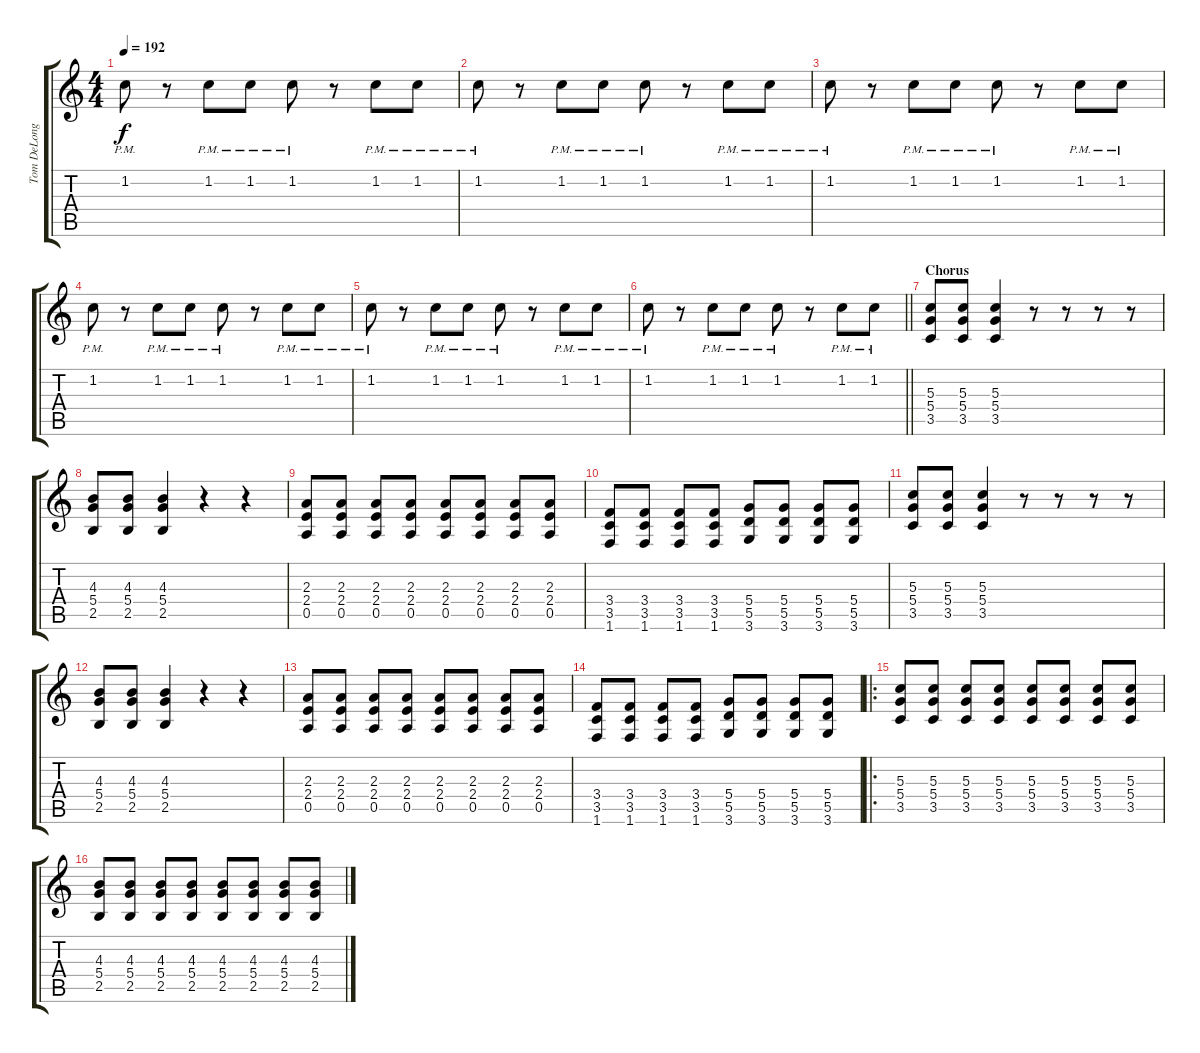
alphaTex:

\track ("Tom DeLonge (Lead)" "Tom DeLong") {instrument overdrivenguitar}
\staff {score tabs}
\tuning (E4 B3 G3 D3 A2 E2) {hide}
\ts (4 4)
\tempo 192
\clef g2
\ks c
1.2{pm}.8{dy f} r.8 1.2{pm}.8 1.2{pm}.8 1.2{pm}.8 r.8 1.2{pm}.8 1.2{pm}.8 |
1.2{pm}.8 r.8 1.2{pm}.8 1.2{pm}.8 1.2{pm}.8 r.8 1.2{pm}.8 1.2{pm}.8 |
1.2{pm}.8 r.8 1.2{pm}.8 1.2{pm}.8 1.2{pm}.8 r.8 1.2{pm}.8 1.2{pm}.8 |
1.2{pm}.8 r.8 1.2{pm}.8 1.2{pm}.8 1.2{pm}.8 r.8 1.2{pm}.8 1.2{pm}.8 |
1.2{pm}.8 r.8 1.2{pm}.8 1.2{pm}.8 1.2{pm}.8 r.8 1.2{pm}.8 1.2{pm}.8 |
\barLineRight lightlight
1.2{pm}.8 r.8 1.2{pm}.8 1.2{pm}.8 1.2{pm}.8 r.8 1.2{pm}.8 1.2{pm}.8 |
\section ("" "Chorus")
(5.3 5.4 3.5).8 (5.3 5.4 3.5).8 (5.3 5.4 3.5).4 r.8 r.8 r.8 r.8 |
(4.3 5.4 2.5).8 (4.3 5.4 2.5).8 (4.3 5.4 2.5).4 r.4 r.4 |
(2.3 2.4 0.5).8 (2.3 2.4 0.5).8 (2.3 2.4 0.5).8 (2.3 2.4 0.5).8 (2.3 2.4 0.5).8 (2.3 2.4 0.5).8 (2.3 2.4 0.5).8 (2.3 2.4 0.5).8 |
(3.4 3.5 1.6).8 (3.4 3.5 1.6).8 (3.4 3.5 1.6).8 (3.4 3.5 1.6).8 (5.4 5.5 3.6).8 (5.4 5.5 3.6).8 (5.4 5.5 3.6).8 (5.4 5.5 3.6).8 |
(5.3 5.4 3.5).8 (5.3 5.4 3.5).8 (5.3 5.4 3.5).4 r.8 r.8 r.8 r.8 |
(4.3 5.4 2.5).8 (4.3 5.4 2.5).8 (4.3 5.4 2.5).4 r.4 r.4 |
(2.3 2.4 0.5).8 (2.3 2.4 0.5).8 (2.3 2.4 0.5).8 (2.3 2.4 0.5).8 (2.3 2.4 0.5).8 (2.3 2.4 0.5).8 (2.3 2.4 0.5).8 (2.3 2.4 0.5).8 |
(3.4 3.5 1.6).8 (3.4 3.5 1.6).8 (3.4 3.5 1.6).8 (3.4 3.5 1.6).8 (5.4 5.5 3.6).8 (5.4 5.5 3.6).8 (5.4 5.5 3.6).8 (5.4 5.5 3.6).8 |
\ro
(5.3 5.4 3.5).8 (5.3 5.4 3.5).8 (5.3 5.4 3.5).8 (5.3 5.4 3.5).8 (5.3 5.4 3.5).8 (5.3 5.4 3.5).8 (5.3 5.4 3.5).8 (5.3 5.4 3.5).8 |
(4.3 5.4 2.5).8 (4.3 5.4 2.5).8 (4.3 5.4 2.5).8 (4.3 5.4 2.5).8 (4.3 5.4 2.5).8 (4.3 5.4 2.5).8 (4.3 5.4 2.5).8 (4.3 5.4 2.5).8
